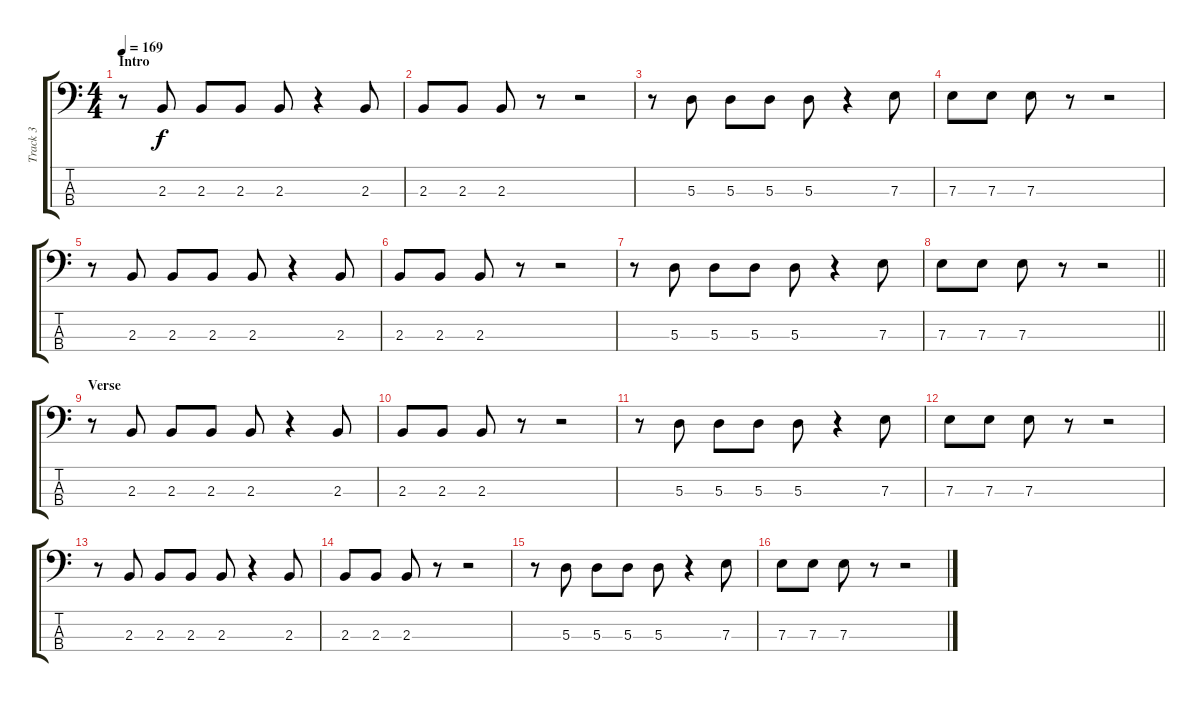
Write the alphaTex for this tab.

\track ("Track 3" "Track 3") {instrument electricbassfinger}
\staff {score tabs}
\tuning (G2 D2 A1 E1) {hide}
\ts (4 4)
\section ("" "Intro")
\tempo 169
\clef f4
\ks c
r.8{dy f} 2.3.8 2.3.8 2.3.8 2.3.8 r.4 2.3.8 |
2.3.8 2.3.8 2.3.8 r.8 r.2 |
r.8 5.3.8 5.3.8 5.3.8 5.3.8 r.4 7.3.8 |
7.3.8 7.3.8 7.3.8 r.8 r.2 |
r.8 2.3.8 2.3.8 2.3.8 2.3.8 r.4 2.3.8 |
2.3.8 2.3.8 2.3.8 r.8 r.2 |
r.8 5.3.8 5.3.8 5.3.8 5.3.8 r.4 7.3.8 |
\barLineRight lightlight
7.3.8 7.3.8 7.3.8 r.8 r.2 |
\section ("" "Verse")
r.8 2.3.8 2.3.8 2.3.8 2.3.8 r.4 2.3.8 |
2.3.8 2.3.8 2.3.8 r.8 r.2 |
r.8 5.3.8 5.3.8 5.3.8 5.3.8 r.4 7.3.8 |
7.3.8 7.3.8 7.3.8 r.8 r.2 |
r.8 2.3.8 2.3.8 2.3.8 2.3.8 r.4 2.3.8 |
2.3.8 2.3.8 2.3.8 r.8 r.2 |
r.8 5.3.8 5.3.8 5.3.8 5.3.8 r.4 7.3.8 |
7.3.8 7.3.8 7.3.8 r.8 r.2
